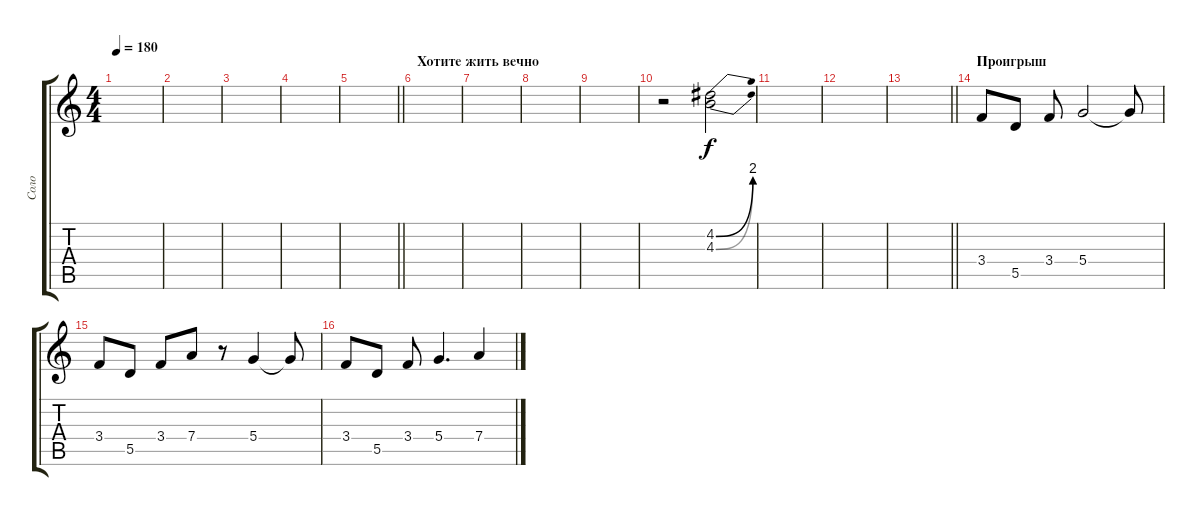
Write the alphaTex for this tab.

\track ("Соло" "Соло") {instrument overdrivenguitar}
\staff {score tabs}
\tuning (E4 B3 G3 D3 A2 E2) {hide}
\ts (4 4)
\tempo 180
\clef g2
\ks c
|
|
|
|
\barLineRight lightlight
|
\section ("" "Хотите жить вечно")
|
|
|
|
r.2 (4.2{be (bend 0 0 60 8)} 4.3{be (bend 0 0 60 8)}).2 |
|
|
\barLineRight lightlight
|
\section ("" "Проигрыш")
3.4.8 5.5.8 3.4.8 5.4.2 5.4{t}.8 |
3.4.8 5.5.8 3.4.8 7.4.8 r.8 5.4.4 5.4{t}.8 |
3.4.8 5.5.8 3.4.8 5.4.4{d} 7.4.4
